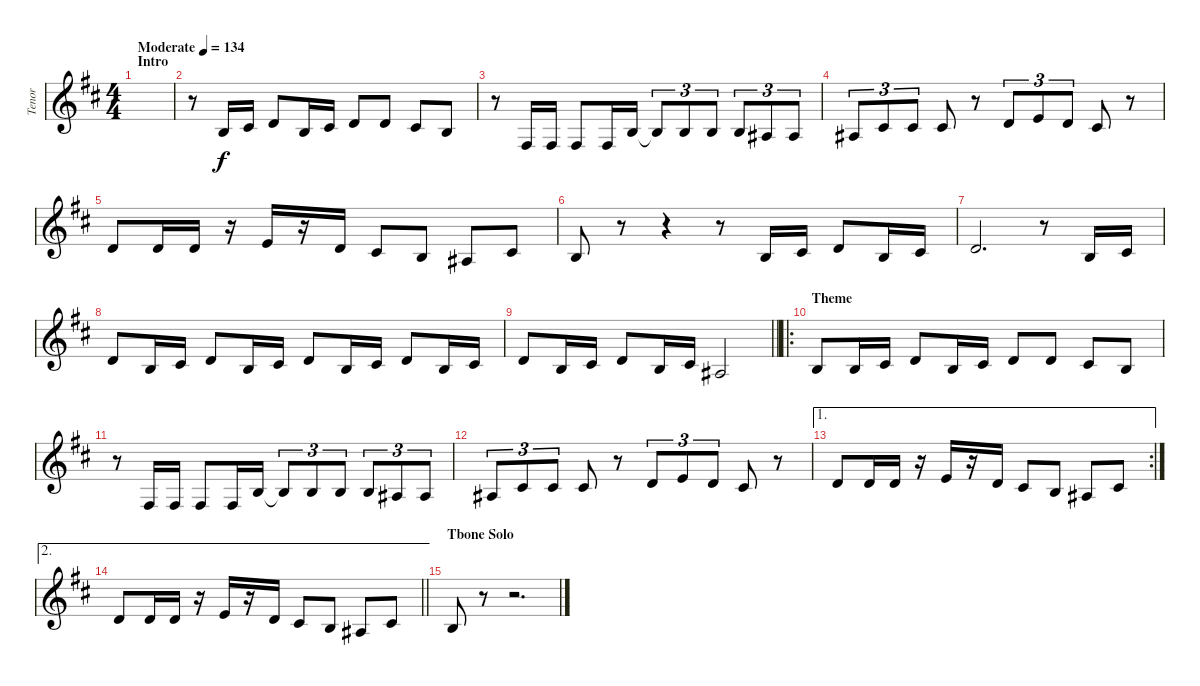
\track ("Tenor" "Tenor") {instrument tenorsax}
\staff {score}
\tuning (E4 B3 G3 D3 A2 E2) {hide}
\ts (4 4)
\section ("" "Intro")
\tempo (134 "Moderate")
\clef g2
\ks bminor
|
r.8 0.2.16 2.2.16 3.2.8 0.2.16 2.2.16 3.2.8 3.2.8 2.2.8 0.2.8 |
r.8 4.4.16 4.4.16 4.4.8 4.4.16 4.3.16 4.3{t}.8{tu (3 2)} 4.3.8{tu (3 2)} 4.3.8{tu (3 2)} 4.3.8{tu (3 2)} 3.3.8{tu (3 2)} 3.3.8{tu (3 2)} |
3.3.8{tu (3 2)} 2.2.8{tu (3 2)} 2.2.8{tu (3 2)} 2.2.8 r.8 3.2.8{tu (3 2)} 0.1.8{tu (3 2)} 3.2.8{tu (3 2)} 2.2.8 r.8 |
3.2.8 3.2.16 3.2.16 r.16 0.1.16 r.16 3.2.16 2.2.8 0.2.8 3.3.8 2.2.8 |
0.2.8 r.8 r.4 r.8 0.2.16 2.2.16 3.2.8 0.2.16 2.2.16 |
3.2.2{d} r.8 0.2.16 2.2.16 |
3.2.8 0.2.16 2.2.16 3.2.8 0.2.16 2.2.16 3.2.8 0.2.16 2.2.16 3.2.8 0.2.16 2.2.16 |
\barLineRight lightlight
3.2.8 0.2.16 2.2.16 3.2.8 0.2.16 2.2.16 3.3.2 |
\ro
\section ("" "Theme")
0.2.8 0.2.16 2.2.16 3.2.8 0.2.16 2.2.16 3.2.8 3.2.8 2.2.8 0.2.8 |
r.8 4.4.16 4.4.16 4.4.8 4.4.16 4.3.16 4.3{t}.8{tu (3 2)} 4.3.8{tu (3 2)} 4.3.8{tu (3 2)} 4.3.8{tu (3 2)} 3.3.8{tu (3 2)} 3.3.8{tu (3 2)} |
3.3.8{tu (3 2)} 2.2.8{tu (3 2)} 2.2.8{tu (3 2)} 2.2.8 r.8 3.2.8{tu (3 2)} 0.1.8{tu (3 2)} 3.2.8{tu (3 2)} 2.2.8 r.8 |
\ae 1
\rc 2
3.2.8 3.2.16 3.2.16 r.16 0.1.16 r.16 3.2.16 2.2.8 0.2.8 3.3.8 2.2.8 |
\ae 2
\barLineRight lightlight
3.2.8 3.2.16 3.2.16 r.16 0.1.16 r.16 3.2.16 2.2.8 0.2.8 3.3.8 2.2.8 |
\section ("" "Tbone Solo")
0.2.8 r.8 r.2{d}
